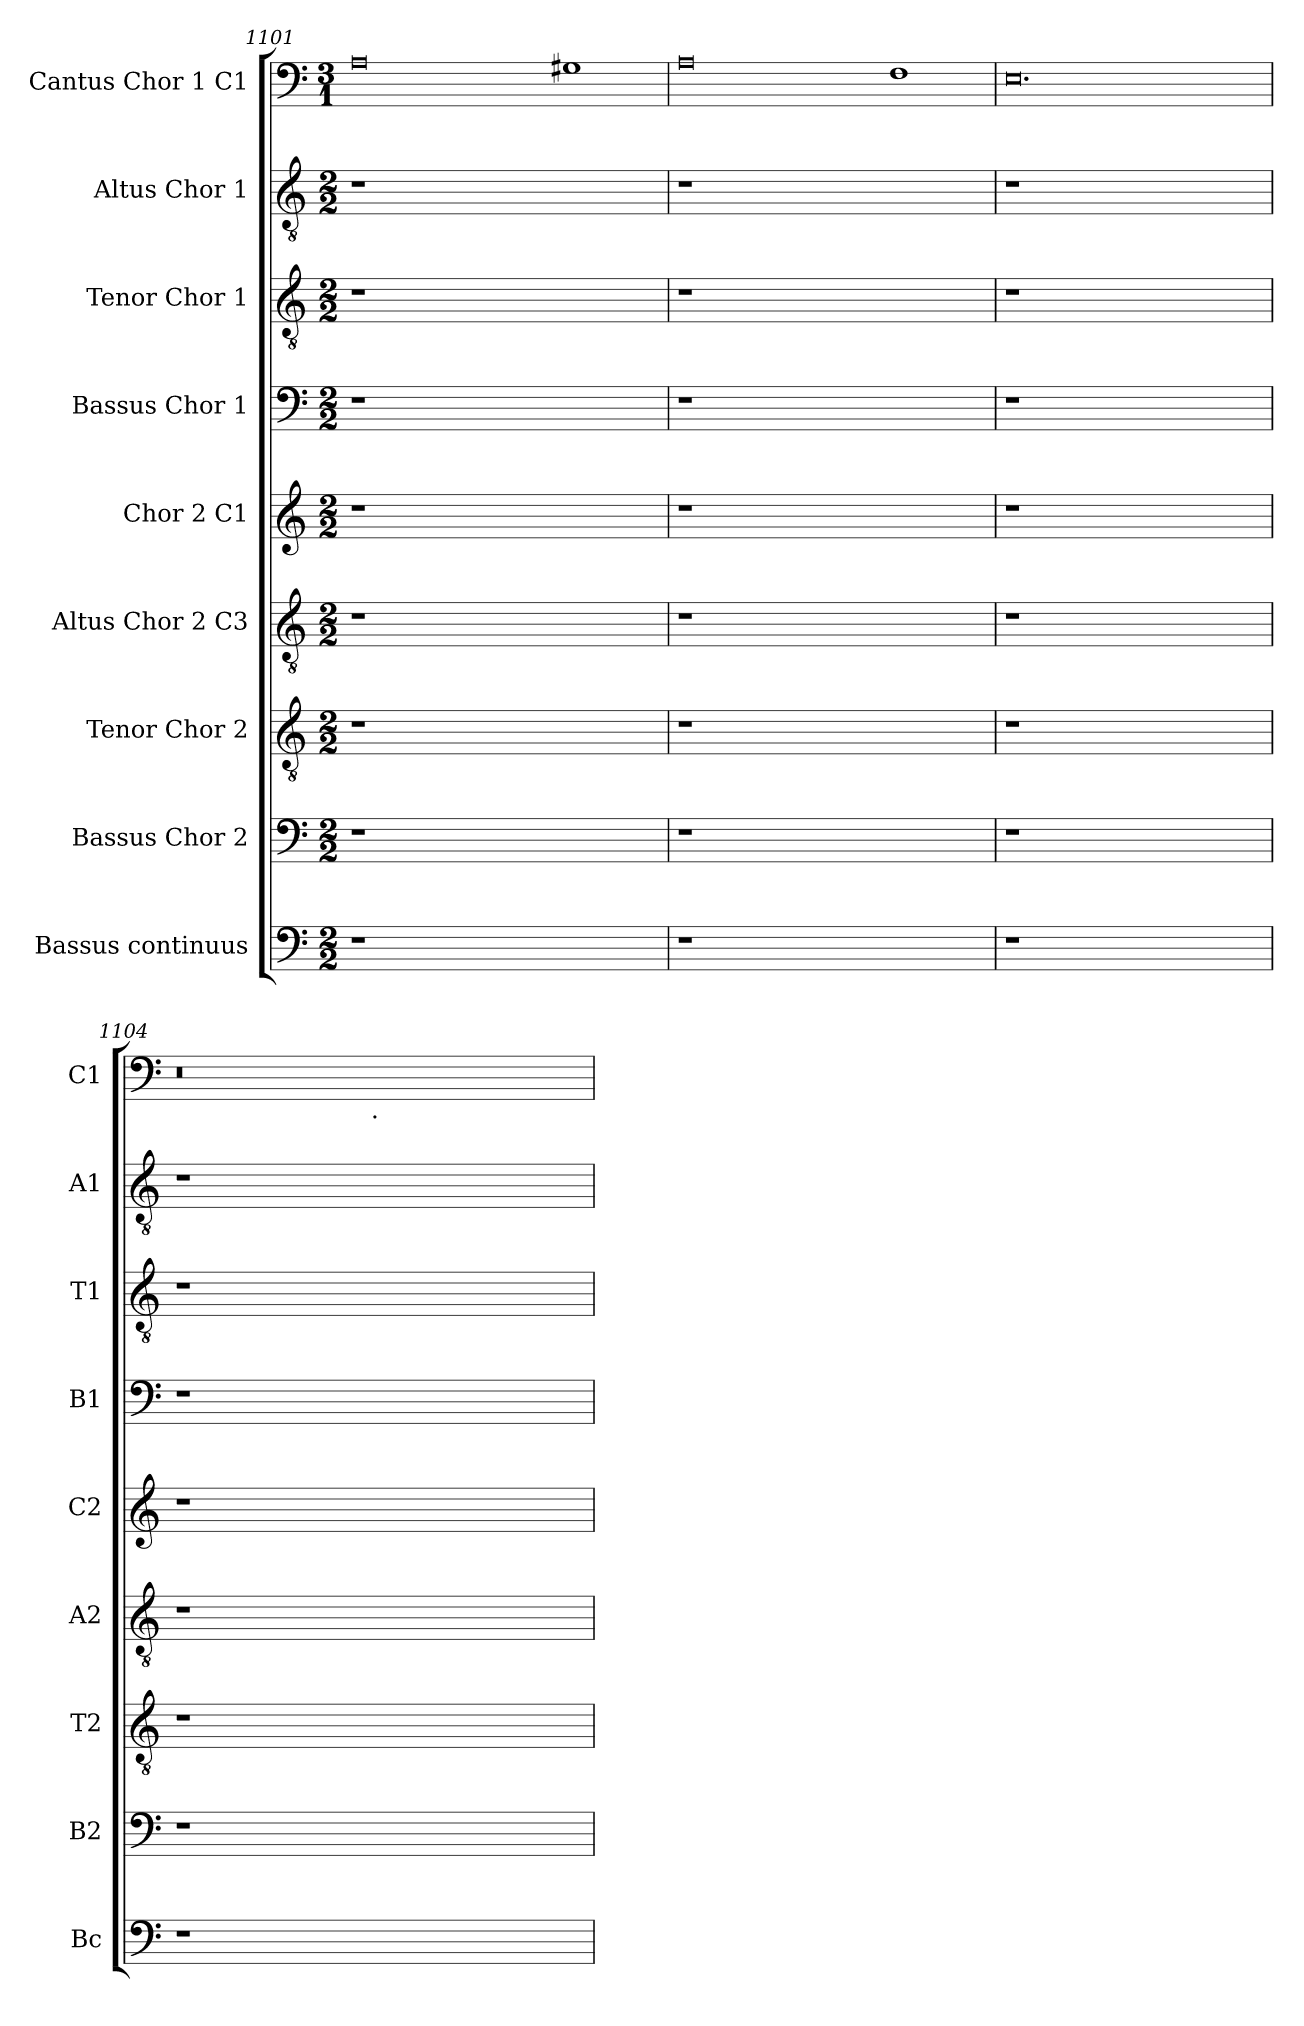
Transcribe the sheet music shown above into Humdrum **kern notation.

**kern	**kern	**kern	**kern	**kern	**kern	**kern	**kern	**kern
*part9	*part8	*part7	*part6	*part5	*part4	*part3	*part2	*part1
*staff9	*staff8	*staff7	*staff6	*staff5	*staff4	*staff3	*staff2	*staff1
*I"Bassus continuus	*I"Bassus Chor 2	*I"Tenor Chor 2	*I"Altus Chor 2 C3	*I"Chor 2 C1	*I"Bassus Chor 1	*I"Tenor Chor 1	*I"Altus Chor 1	*I"Cantus Chor 1 C1
*I'Bc	*I'B2	*I'T2	*I'A2	*I'C2	*I'B1	*I'T1	*I'A1	*I'C1
*clefF4	*clefF4	*clefGv2	*clefGv2	*clefG2	*clefF4	*clefGv2	*clefGv2	*clefF4
*ITrd7c12	*	*	*	*	*	*	*	*
*k[]	*k[]	*k[]	*k[]	*k[]	*k[]	*k[]	*k[]	*k[]
*C:	*C:	*C:	*C:	*C:	*C:	*C:	*C:	*C:
*M2/2	*M2/2	*M2/2	*M2/2	*M2/2	*M2/2	*M2/2	*M2/2	*M3/1
=1101	=1101	=1101	=1101	=1101	=1101	=1101	=1101	=1101
1r	1r	1r	1r	1r	1r	1r	1r	0A
0ryy	0ryy	0ryy	0ryy	0ryy	0ryy	0ryy	0ryy	.
.	.	.	.	.	.	.	.	1G#X
=1102	=1102	=1102	=1102	=1102	=1102	=1102	=1102	=1102
1r	1r	1r	1r	1r	1r	1r	1r	0A
0ryy	0ryy	0ryy	0ryy	0ryy	0ryy	0ryy	0ryy	.
.	.	.	.	.	.	.	.	1F
=1103	=1103	=1103	=1103	=1103	=1103	=1103	=1103	=1103
1r	1r	1r	1r	1r	1r	1r	1r	0.E
0ryy	0ryy	0ryy	0ryy	0ryy	0ryy	0ryy	0ryy	.
=1104	=1104	=1104	=1104	=1104	=1104	=1104	=1104	=1104
*	*	*	*	*	*	*	*	*^
1r	1r	1r	1r	1r	1r	1r	1r	0.r	1ryy
0ryy	0ryy	0ryy	0ryy	0ryy	0ryy	0ryy	0ryy	.	4..ryy
!	!	!	!	!	!	!	!	!	!LO:TX:b:t=.
.	.	.	.	.	.	.	.	.	1ryy
.	.	.	.	.	.	.	.	.	2ryy
.	.	.	.	.	.	.	.	.	16ryy
*	*	*	*	*	*	*	*	*v	*v
=	=	=	=	=	=	=	=	=
*-	*-	*-	*-	*-	*-	*-	*-	*-
